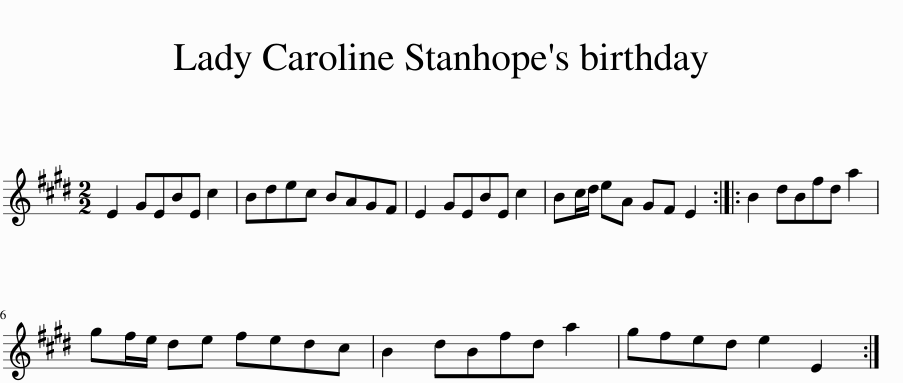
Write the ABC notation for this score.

X:1
L:1/8
M:2/2
I:linebreak $
K:E
V:1 treble
V:1
 E2 GEBE c2 | Bdec BAGF | E2 GEBE c2 | Bc/d/ eA GF E2 :: B2 dBfd a2 |$ %5
 gf/e/ de fedc | B2 dBfd a2 | gfed e2 E2 :| %8
